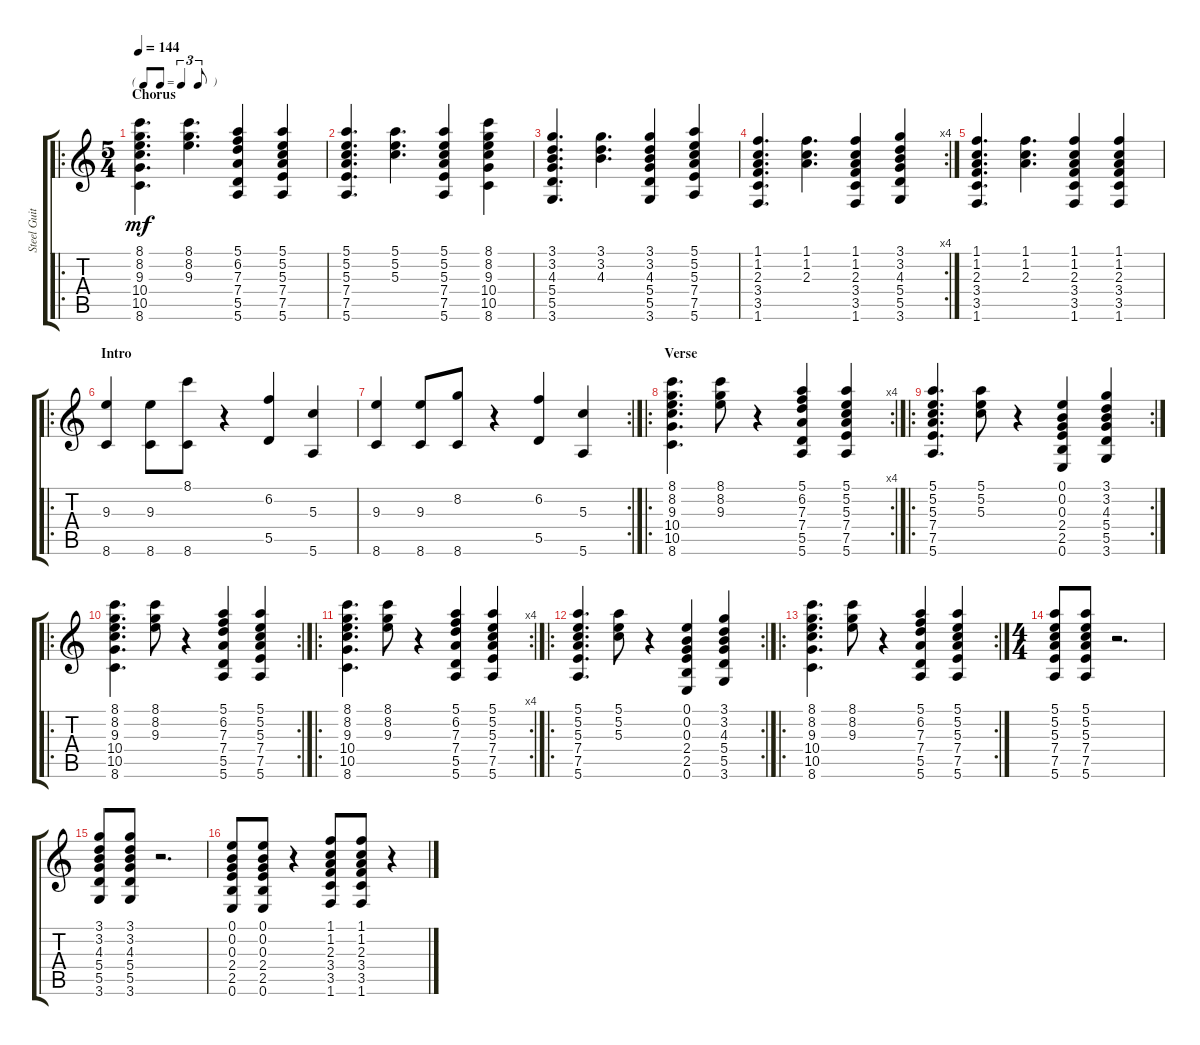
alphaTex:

\track ("Steel Guitar" "Steel Guit") {instrument acousticguitarsteel}
\staff {score tabs}
\tuning (E4 B3 G3 D3 A2 E2) {hide}
\ro
\ts (5 4)
\tf triplet8th
\section ("" "Chorus")
\tempo 144
\clef g2
\ks c
(8.1 8.2 9.3 10.4 10.5 8.6).4{d dy mf} (8.1 8.2 9.3).4{d} (5.1 6.2 7.3 7.4 5.5 5.6).4 (5.1 5.2 5.3 7.4 7.5 5.6).4 |
(5.1 5.2 5.3 7.4 7.5 5.6).4{d} (5.1 5.2 5.3).4{d} (5.1 5.2 5.3 7.4 7.5 5.6).4 (8.1 8.2 9.3 10.4 10.5 8.6).4 |
(3.1 3.2 4.3 5.4 5.5 3.6).4{d} (3.1 3.2 4.3).4{d} (3.1 3.2 4.3 5.4 5.5 3.6).4 (5.1 5.2 5.3 7.4 7.5 5.6).4 |
\rc 4
(1.1 1.2 2.3 3.4 3.5 1.6).4{d} (1.1 1.2 2.3).4{d} (1.1 1.2 2.3 3.4 3.5 1.6).4 (3.1 3.2 4.3 5.4 5.5 3.6).4 |
(1.1 1.2 2.3 3.4 3.5 1.6).4{d} (1.1 1.2 2.3).4{d} (1.1 1.2 2.3 3.4 3.5 1.6).4 (1.1 1.2 2.3 3.4 3.5 1.6).4 |
\ro
\section ("" "Intro")
(9.3 8.6).4 (9.3 8.6).8 (8.1 8.6).8 r.4 (6.2 5.5).4 (5.3 5.6).4 |
\rc 2
(9.3 8.6).4 (9.3 8.6).8 (8.2 8.6).8 r.4 (6.2 5.5).4 (5.3 5.6).4 |
\ro
\rc 4
\section ("" "Verse")
(8.1 8.2 9.3 10.4 10.5 8.6).4{d} (8.1 8.2 9.3).8 r.4 (5.1 6.2 7.3 7.4 5.5 5.6).4 (5.1 5.2 5.3 7.4 7.5 5.6).4 |
\ro
\rc 2
(5.1 5.2 5.3 7.4 7.5 5.6).4{d} (5.1 5.2 5.3).8 r.4 (0.1 0.2 0.3 2.4 2.5 0.6).4 (3.1 3.2 4.3 5.4 5.5 3.6).4 |
\ro
\rc 2
(8.1 8.2 9.3 10.4 10.5 8.6).4{d} (8.1 8.2 9.3).8 r.4 (5.1 6.2 7.3 7.4 5.5 5.6).4 (5.1 5.2 5.3 7.4 7.5 5.6).4 |
\ro
\rc 4
(8.1 8.2 9.3 10.4 10.5 8.6).4{d} (8.1 8.2 9.3).8 r.4 (5.1 6.2 7.3 7.4 5.5 5.6).4 (5.1 5.2 5.3 7.4 7.5 5.6).4 |
\ro
\rc 2
(5.1 5.2 5.3 7.4 7.5 5.6).4{d} (5.1 5.2 5.3).8 r.4 (0.1 0.2 0.3 2.4 2.5 0.6).4 (3.1 3.2 4.3 5.4 5.5 3.6).4 |
\ro
\rc 2
(8.1 8.2 9.3 10.4 10.5 8.6).4{d} (8.1 8.2 9.3).8 r.4 (5.1 6.2 7.3 7.4 5.5 5.6).4 (5.1 5.2 5.3 7.4 7.5 5.6).4 |
\ts (4 4)
(5.1 5.2 5.3 7.4 7.5 5.6).8 (5.1 5.2 5.3 7.4 7.5 5.6).8 r.2{d} |
(3.1 3.2 4.3 5.4 5.5 3.6).8 (3.1 3.2 4.3 5.4 5.5 3.6).8 r.2{d} |
(0.1 0.2 0.3 2.4 2.5 0.6).8 (0.1 0.2 0.3 2.4 2.5 0.6).8 r.4 (1.1 1.2 2.3 3.4 3.5 1.6).8 (1.1 1.2 2.3 3.4 3.5 1.6).8 r.4
